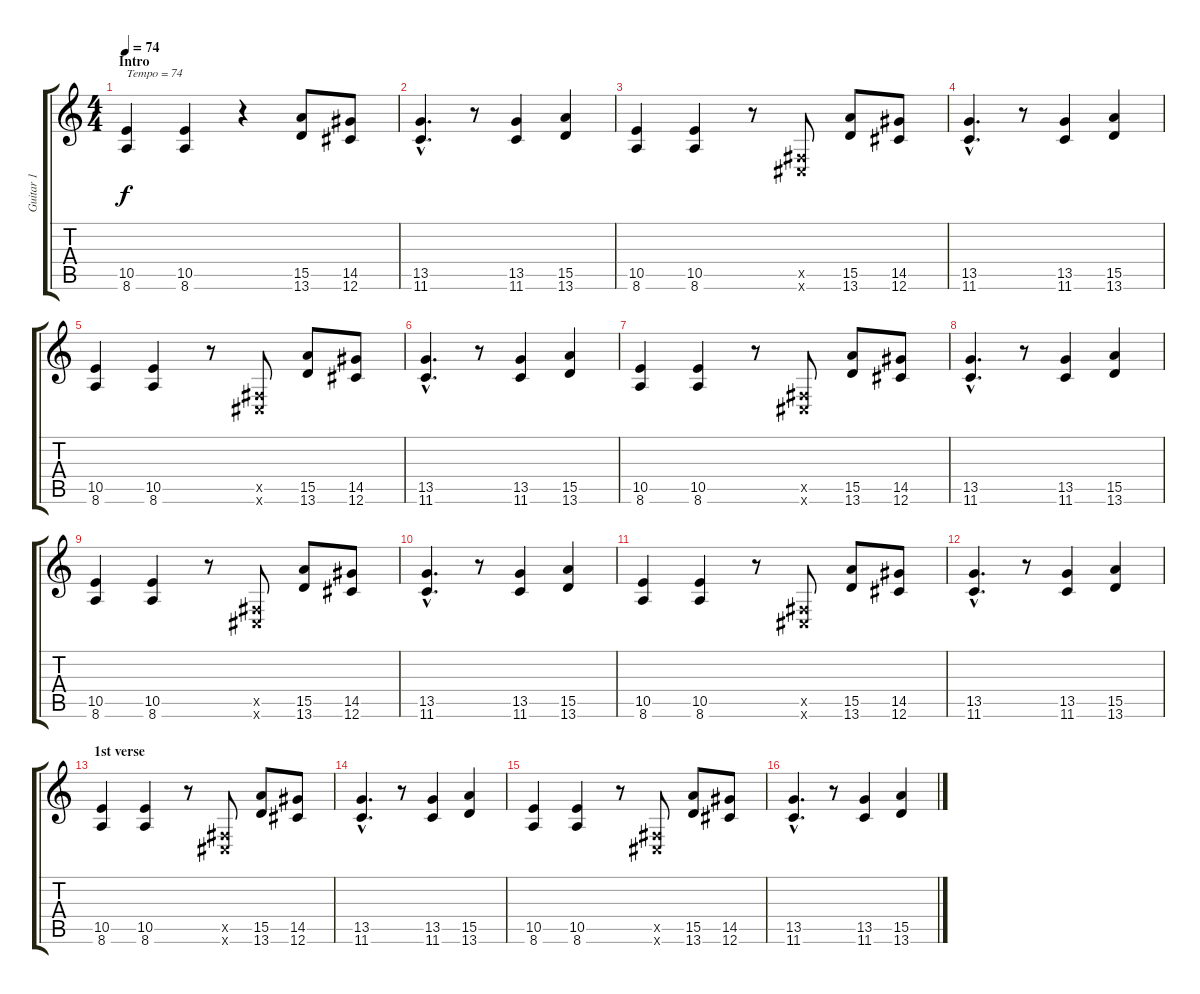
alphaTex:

\track ("Guitar 1" "Guitar 1") {instrument distortionguitar}
\staff {score tabs}
\tuning (Db4 Ab3 E3 B2 Gb2 Db2) {hide}
\ts (4 4)
\section ("" "Intro")
\tempo 74
\clef g2
\ks c
(10.5 8.6).4{txt "Tempo = 74" dy f instrument distortionguitar} (10.5 8.6).4 r.4 (15.5 13.6).8 (14.5 12.6).8 |
(13.5{hac} 11.6{hac}).4{d} r.8 (13.5 11.6).4 (15.5 13.6).4 |
(10.5 8.6).4 (10.5 8.6).4 r.8 (0.5{x} 0.6{x}).8 (15.5 13.6).8 (14.5 12.6).8 |
(13.5{hac} 11.6{hac}).4{d} r.8 (13.5 11.6).4 (15.5 13.6).4 |
(10.5 8.6).4 (10.5 8.6).4 r.8 (0.5{x} 0.6{x}).8 (15.5 13.6).8 (14.5 12.6).8 |
(13.5{hac} 11.6{hac}).4{d} r.8 (13.5 11.6).4 (15.5 13.6).4 |
(10.5 8.6).4 (10.5 8.6).4 r.8 (0.5{x} 0.6{x}).8 (15.5 13.6).8 (14.5 12.6).8 |
(13.5{hac} 11.6{hac}).4{d} r.8 (13.5 11.6).4 (15.5 13.6).4 |
(10.5 8.6).4 (10.5 8.6).4 r.8 (0.5{x} 0.6{x}).8 (15.5 13.6).8 (14.5 12.6).8 |
(13.5{hac} 11.6{hac}).4{d} r.8 (13.5 11.6).4 (15.5 13.6).4 |
(10.5 8.6).4 (10.5 8.6).4 r.8 (0.5{x} 0.6{x}).8 (15.5 13.6).8 (14.5 12.6).8 |
(13.5{hac} 11.6{hac}).4{d} r.8 (13.5 11.6).4 (15.5 13.6).4 |
\section ("" "1st verse")
(10.5 8.6).4 (10.5 8.6).4 r.8 (0.5{x} 0.6{x}).8 (15.5 13.6).8 (14.5 12.6).8 |
(13.5{hac} 11.6{hac}).4{d} r.8 (13.5 11.6).4 (15.5 13.6).4 |
(10.5 8.6).4 (10.5 8.6).4 r.8 (0.5{x} 0.6{x}).8 (15.5 13.6).8 (14.5 12.6).8 |
(13.5{hac} 11.6{hac}).4{d} r.8 (13.5 11.6).4 (15.5 13.6).4
